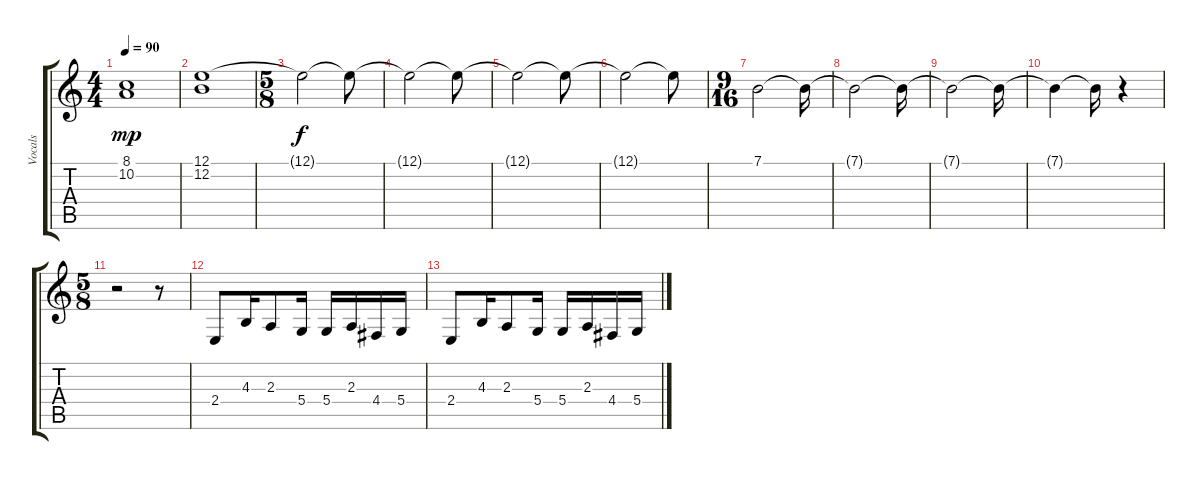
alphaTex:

\track ("Vocals" "Vocals") {instrument cello}
\staff {score tabs}
\tuning (E4 B3 G3 D3 A2 E2) {hide}
\ts (4 4)
\tempo 90
\clef g2
\ks c
(8.1 10.2).1{dy mp} |
(12.1 12.2).1 |
\ts (5 8)
12.1{t}.2{dy f} 12.1{t}.8 |
12.1{t}.2 12.1{t}.8 |
12.1{t}.2 12.1{t}.8 |
12.1{t}.2 12.1{t}.8 |
\ts (9 16)
7.1.2{volume 4} 7.1{t}.16 |
7.1{t}.2 7.1{t}.16 |
7.1{t}.2 7.1{t}.16 |
7.1{t}.4 7.1{t}.16 r.4 |
\ts (5 8)
r.2 r.8 |
2.4.8{volume 13} 4.3.16 2.3.8 5.4.16 5.4.16 2.3.16 4.4.16 5.4.16 |
2.4.8 4.3.16 2.3.8 5.4.16 5.4.16 2.3.16 4.4.16 5.4.16
